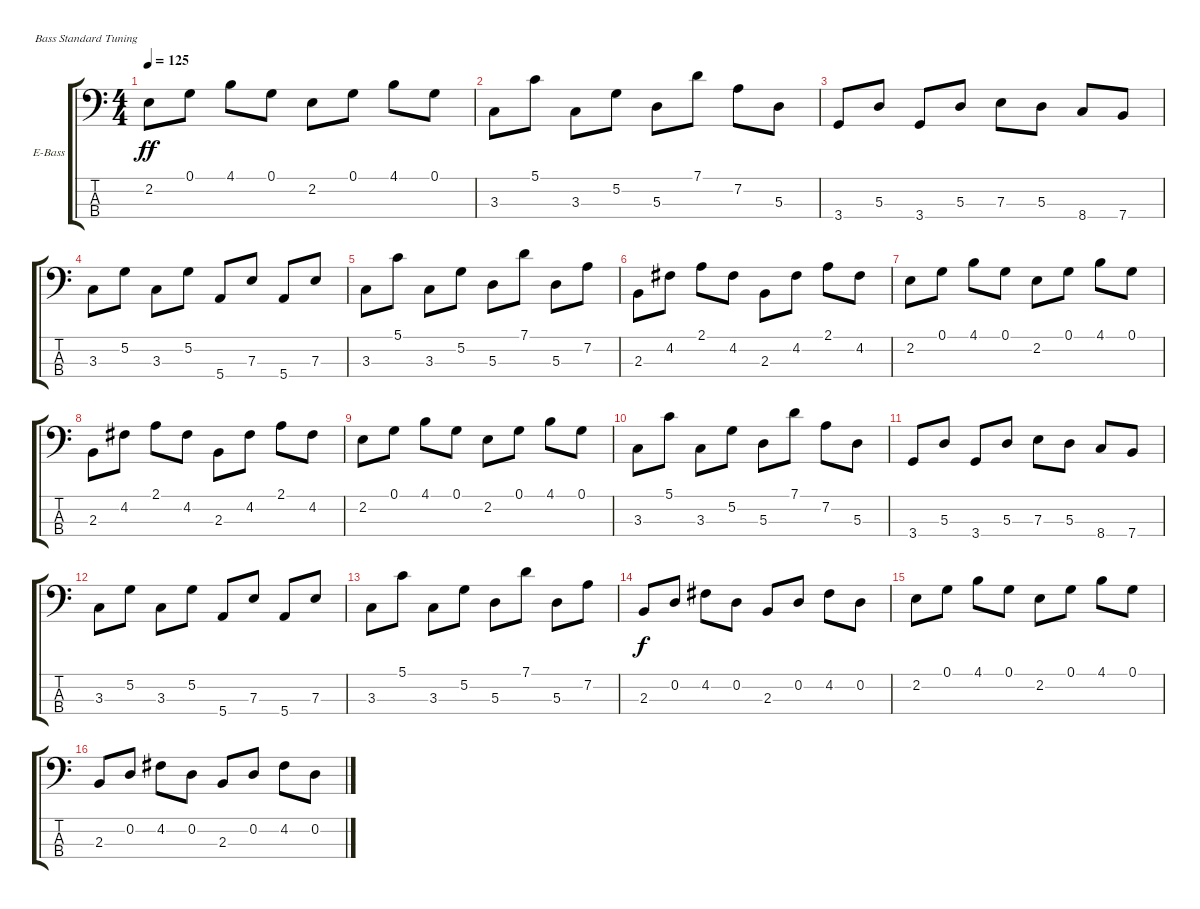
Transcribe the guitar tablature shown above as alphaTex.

\defaultSystemsLayout 4
\bracketExtendMode groupsimilarinstruments
\firstSystemTrackNameOrientation horizontal
\otherSystemsTrackNameOrientation horizontal
\track ("Electric Bass" "E-Bass") {instrument electricbassfinger}
\staff {score tabs}
\tuning (G2 D2 A1 E1)
\ts (4 4)
\tempo 125
\clef f4
\ks c
2.2.8{dy ff} 0.1.8 4.1.8 0.1.8 2.2.8 0.1.8 4.1.8 0.1.8 |
3.3.8 5.1.8 3.3.8 5.2.8 5.3.8 7.1.8 7.2.8 5.3.8 |
3.4.8 5.3.8 3.4.8 5.3.8 7.3.8 5.3.8 8.4.8 7.4.8 |
3.3.8 5.2.8 3.3.8 5.2.8 5.4.8 7.3.8 5.4.8 7.3.8 |
3.3.8 5.1.8 3.3.8 5.2.8 5.3.8 7.1.8 5.3.8 7.2.8 |
2.3.8 4.2.8 2.1.8 4.2.8 2.3.8 4.2.8 2.1.8 4.2.8 |
2.2.8 0.1.8 4.1.8 0.1.8 2.2.8 0.1.8 4.1.8 0.1.8 |
2.3.8 4.2.8 2.1.8 4.2.8 2.3.8 4.2.8 2.1.8 4.2.8 |
2.2.8 0.1.8 4.1.8 0.1.8 2.2.8 0.1.8 4.1.8 0.1.8 |
3.3.8 5.1.8 3.3.8 5.2.8 5.3.8 7.1.8 7.2.8 5.3.8 |
3.4.8 5.3.8 3.4.8 5.3.8 7.3.8 5.3.8 8.4.8 7.4.8 |
3.3.8 5.2.8 3.3.8 5.2.8 5.4.8 7.3.8 5.4.8 7.3.8 |
3.3.8 5.1.8 3.3.8 5.2.8 5.3.8 7.1.8 5.3.8 7.2.8 |
2.3.8{dy f} 0.2.8 4.2.8 0.2.8 2.3.8 0.2.8 4.2.8 0.2.8 |
2.2.8 0.1.8 4.1.8 0.1.8 2.2.8 0.1.8 4.1.8 0.1.8 |
2.3.8 0.2.8 4.2.8 0.2.8 2.3.8 0.2.8 4.2.8 0.2.8
